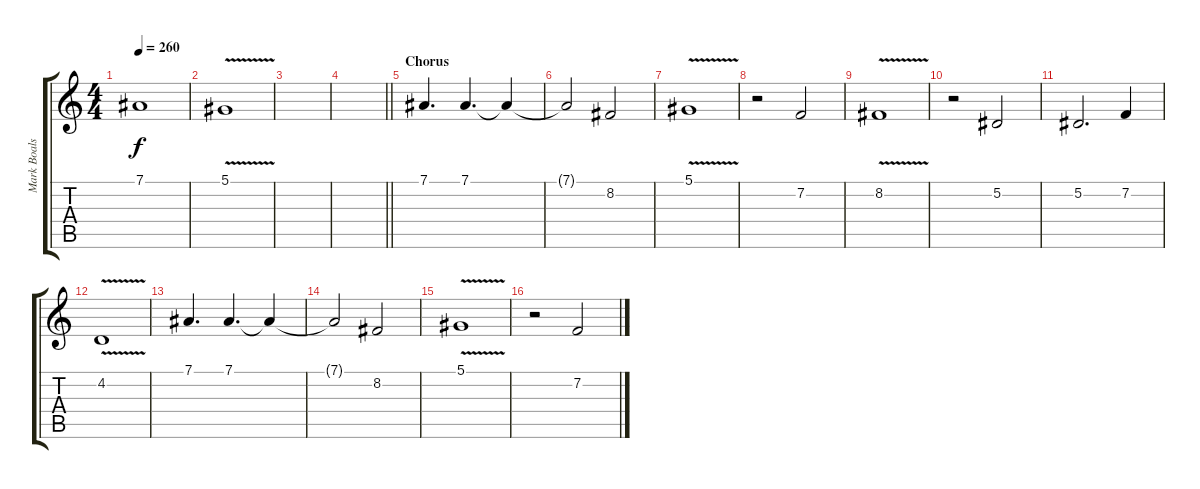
\track ("Mark Boals" "Mark Boals") {instrument lead2sawtooth}
\staff {score tabs}
\tuning (Eb4 Bb3 Gb3 Db3 Ab2 Eb2) {hide}
\ts (4 4)
\tempo 260
\clef g2
\ks c
7.1.1{dy f} |
5.1{v}.1 |
|
\barLineRight lightlight
|
\section ("" "Chorus")
7.1.4{d} 7.1.4{d} 7.1{t}.4 |
7.1{t}.2 8.2.2 |
5.1{v}.1 |
r.2 7.2.2 |
8.2{v}.1 |
r.2 5.2.2 |
5.2.2{d} 7.2.4 |
4.2{v}.1 |
7.1.4{d} 7.1.4{d} 7.1{t}.4 |
7.1{t}.2 8.2.2 |
5.1{v}.1 |
r.2 7.2.2
